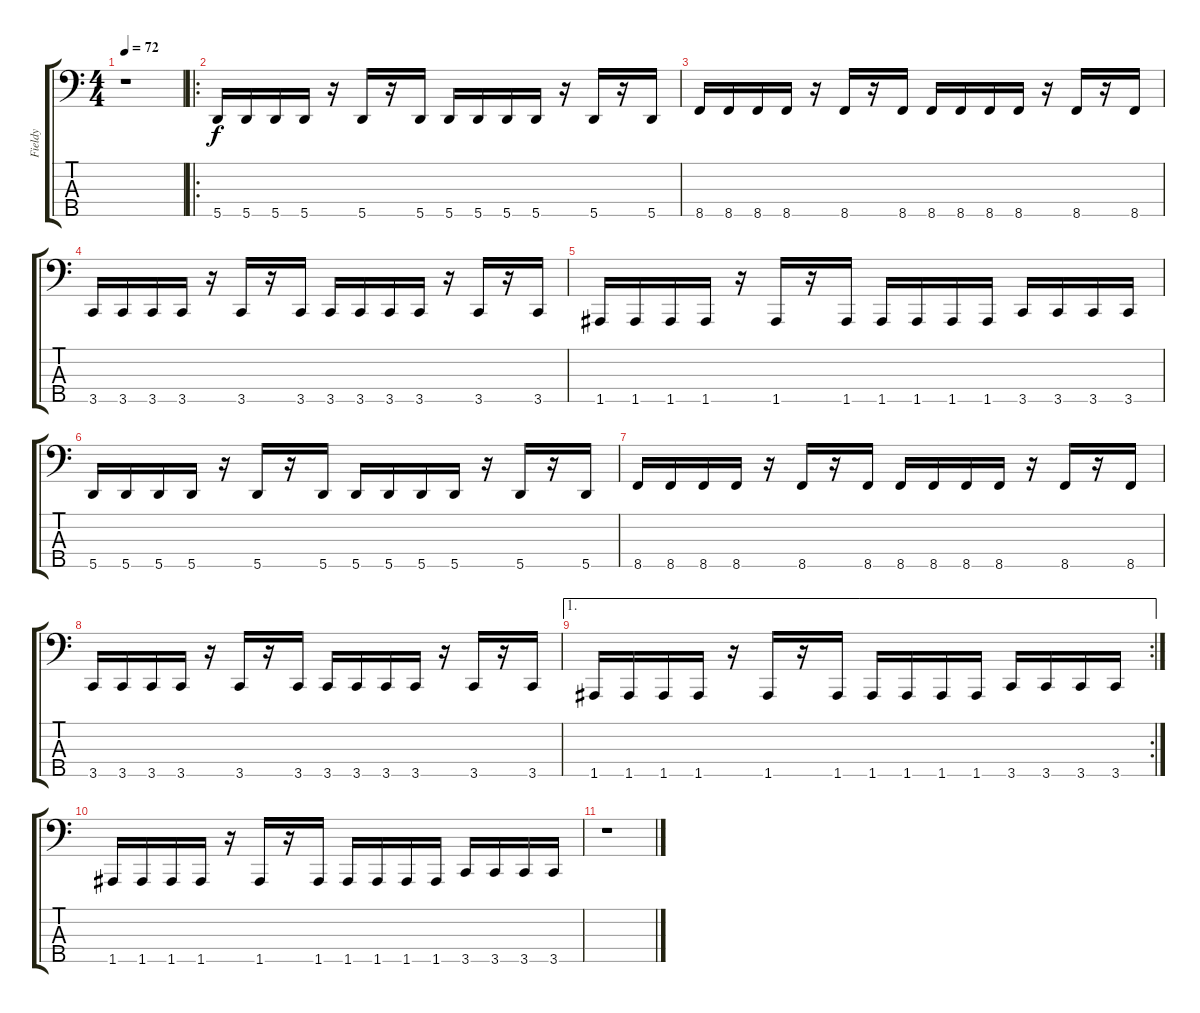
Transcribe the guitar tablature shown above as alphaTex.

\track ("Fieldy" "Fieldy") {instrument slapbass1}
\staff {score tabs}
\tuning (F2 C2 G1 D1 A0) {hide}
\ts (4 4)
\tempo 72
\clef f4
\ks c
r.1{dy f} |
\ro
5.5.16 5.5.16 5.5.16 5.5.16 r.16 5.5.16 r.16 5.5.16 5.5.16 5.5.16 5.5.16 5.5.16 r.16 5.5.16 r.16 5.5.16 |
8.5.16 8.5.16 8.5.16 8.5.16 r.16 8.5.16 r.16 8.5.16 8.5.16 8.5.16 8.5.16 8.5.16 r.16 8.5.16 r.16 8.5.16 |
3.5.16 3.5.16 3.5.16 3.5.16 r.16 3.5.16 r.16 3.5.16 3.5.16 3.5.16 3.5.16 3.5.16 r.16 3.5.16 r.16 3.5.16 |
1.5.16 1.5.16 1.5.16 1.5.16 r.16 1.5.16 r.16 1.5.16 1.5.16 1.5.16 1.5.16 1.5.16 3.5.16 3.5.16 3.5.16 3.5.16 |
5.5.16 5.5.16 5.5.16 5.5.16 r.16 5.5.16 r.16 5.5.16 5.5.16 5.5.16 5.5.16 5.5.16 r.16 5.5.16 r.16 5.5.16 |
8.5.16 8.5.16 8.5.16 8.5.16 r.16 8.5.16 r.16 8.5.16 8.5.16 8.5.16 8.5.16 8.5.16 r.16 8.5.16 r.16 8.5.16 |
3.5.16 3.5.16 3.5.16 3.5.16 r.16 3.5.16 r.16 3.5.16 3.5.16 3.5.16 3.5.16 3.5.16 r.16 3.5.16 r.16 3.5.16 |
\ae 1
\rc 2
1.5.16 1.5.16 1.5.16 1.5.16 r.16 1.5.16 r.16 1.5.16 1.5.16 1.5.16 1.5.16 1.5.16 3.5.16 3.5.16 3.5.16 3.5.16 |
1.5.16 1.5.16 1.5.16 1.5.16 r.16 1.5.16 r.16 1.5.16 1.5.16 1.5.16 1.5.16 1.5.16 3.5.16 3.5.16 3.5.16 3.5.16 |
r.1
